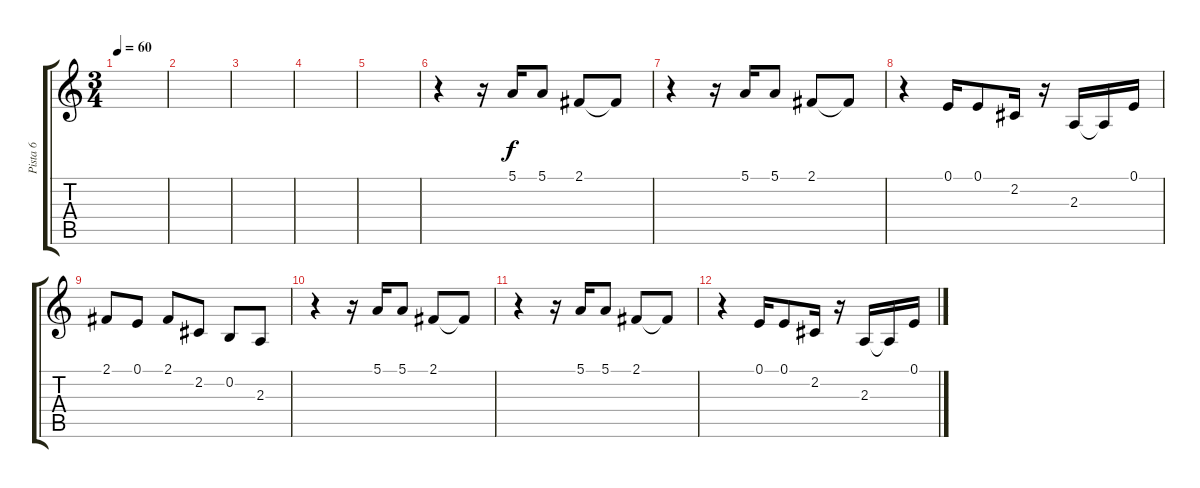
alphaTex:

\track ("Pista 6" "Pista 6") {instrument voiceoohs}
\staff {score tabs}
\tuning (E4 B3 G3 D3 A2 E2) {hide}
\ts (3 4)
\tempo 60
\clef g2
\ks c
|
|
|
|
|
r.4 r.16 5.1.16 5.1.8 2.1.8 2.1{t}.8 |
r.4 r.16 5.1.16 5.1.8 2.1.8 2.1{t}.8 |
r.4 0.1.16 0.1.8 2.2.16 r.16 2.3.16 2.3{t}.16 0.1.16 |
2.1.8 0.1.8 2.1.8 2.2.8 0.2.8 2.3.8 |
r.4 r.16 5.1.16 5.1.8 2.1.8 2.1{t}.8 |
r.4 r.16 5.1.16 5.1.8 2.1.8 2.1{t}.8 |
r.4 0.1.16 0.1.8 2.2.16 r.16 2.3.16 2.3{t}.16 0.1.16
